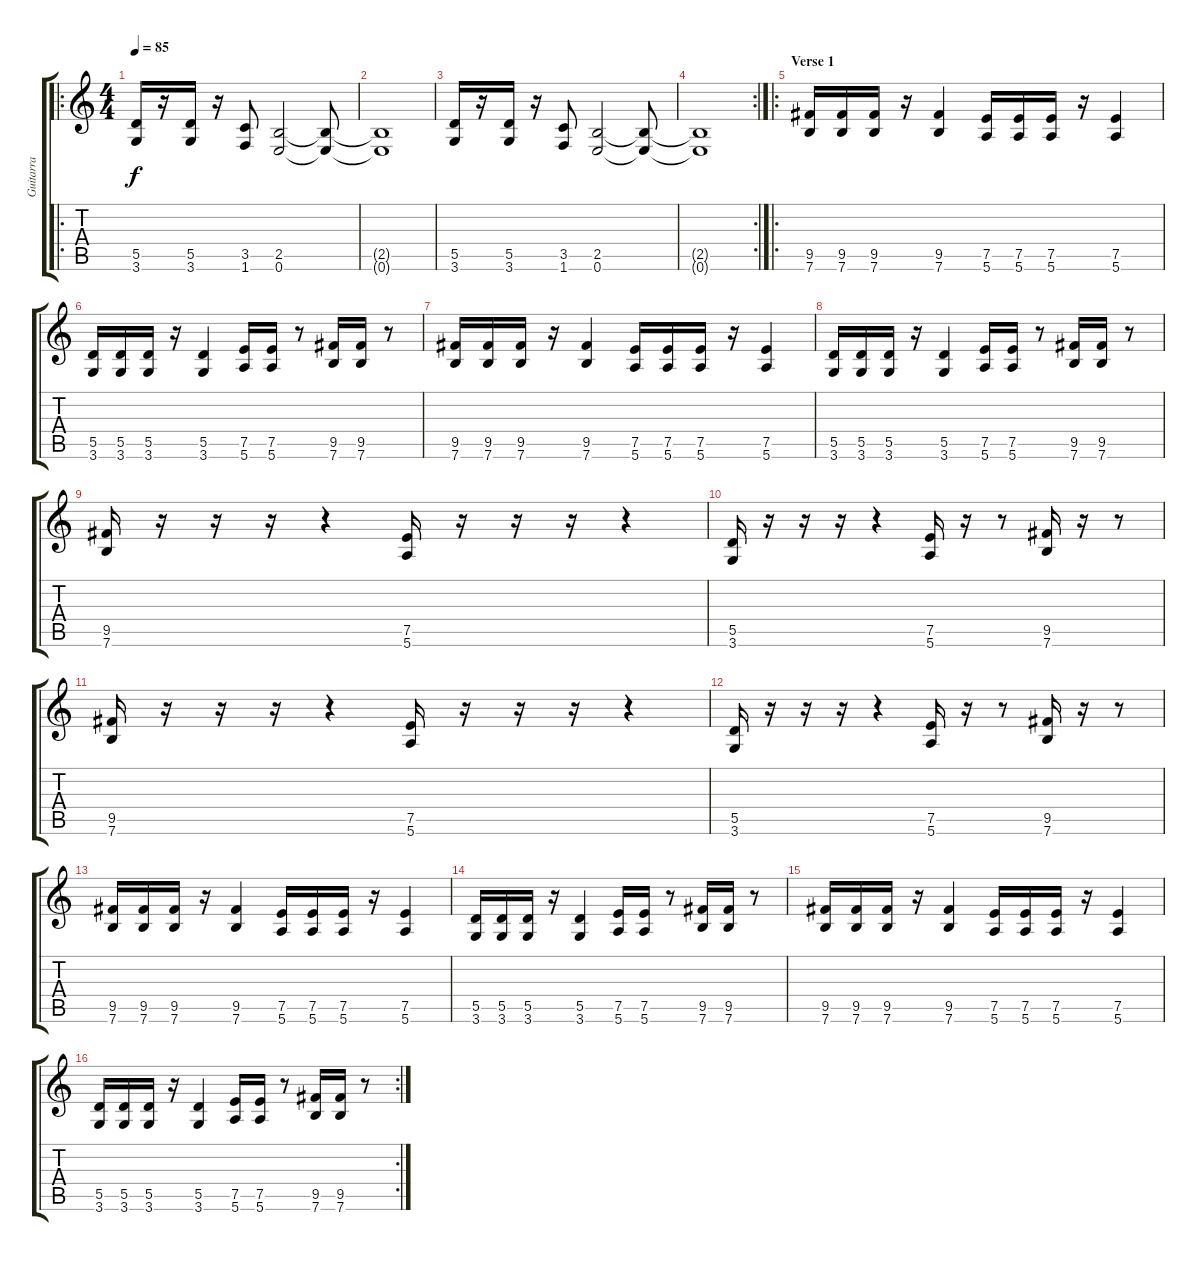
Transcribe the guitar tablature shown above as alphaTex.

\track ("Guitarra" "Guitarra") {instrument distortionguitar}
\staff {score tabs}
\tuning (E4 B3 G3 D3 A2 E2) {hide}
\ro
\ts (4 4)
\tempo 85
\clef g2
\ks c
(5.5 3.6).16{dy f instrument distortionguitar} r.16 (5.5 3.6).16 r.16 (3.5 1.6).8 (2.5 0.6).2 (2.5{t} 0.6{t}).8 |
(2.5{t} 0.6{t}).1 |
(5.5 3.6).16 r.16 (5.5 3.6).16 r.16 (3.5 1.6).8 (2.5 0.6).2 (2.5{t} 0.6{t}).8 |
\rc 2
(2.5{t} 0.6{t}).1 |
\ro
\section ("" "Verse 1")
(9.5 7.6).16 (9.5 7.6).16 (9.5 7.6).16 r.16 (9.5 7.6).4 (7.5 5.6).16 (7.5 5.6).16 (7.5 5.6).16 r.16 (7.5 5.6).4 |
(5.5 3.6).16 (5.5 3.6).16 (5.5 3.6).16 r.16 (5.5 3.6).4 (7.5 5.6).16 (7.5 5.6).16 r.8 (9.5 7.6).16 (9.5 7.6).16 r.8 |
(9.5 7.6).16 (9.5 7.6).16 (9.5 7.6).16 r.16 (9.5 7.6).4 (7.5 5.6).16 (7.5 5.6).16 (7.5 5.6).16 r.16 (7.5 5.6).4 |
(5.5 3.6).16 (5.5 3.6).16 (5.5 3.6).16 r.16 (5.5 3.6).4 (7.5 5.6).16 (7.5 5.6).16 r.8 (9.5 7.6).16 (9.5 7.6).16 r.8 |
(9.5 7.6).16 r.16 r.16 r.16 r.4 (7.5 5.6).16 r.16 r.16 r.16 r.4 |
(5.5 3.6).16 r.16 r.16 r.16 r.4 (7.5 5.6).16 r.16 r.8 (9.5 7.6).16 r.16 r.8 |
(9.5 7.6).16 r.16 r.16 r.16 r.4 (7.5 5.6).16 r.16 r.16 r.16 r.4 |
(5.5 3.6).16 r.16 r.16 r.16 r.4 (7.5 5.6).16 r.16 r.8 (9.5 7.6).16 r.16 r.8 |
(9.5 7.6).16 (9.5 7.6).16 (9.5 7.6).16 r.16 (9.5 7.6).4 (7.5 5.6).16 (7.5 5.6).16 (7.5 5.6).16 r.16 (7.5 5.6).4 |
(5.5 3.6).16 (5.5 3.6).16 (5.5 3.6).16 r.16 (5.5 3.6).4 (7.5 5.6).16 (7.5 5.6).16 r.8 (9.5 7.6).16 (9.5 7.6).16 r.8 |
(9.5 7.6).16 (9.5 7.6).16 (9.5 7.6).16 r.16 (9.5 7.6).4 (7.5 5.6).16 (7.5 5.6).16 (7.5 5.6).16 r.16 (7.5 5.6).4 |
\rc 2
(5.5 3.6).16 (5.5 3.6).16 (5.5 3.6).16 r.16 (5.5 3.6).4 (7.5 5.6).16 (7.5 5.6).16 r.8 (9.5 7.6).16 (9.5 7.6).16 r.8
